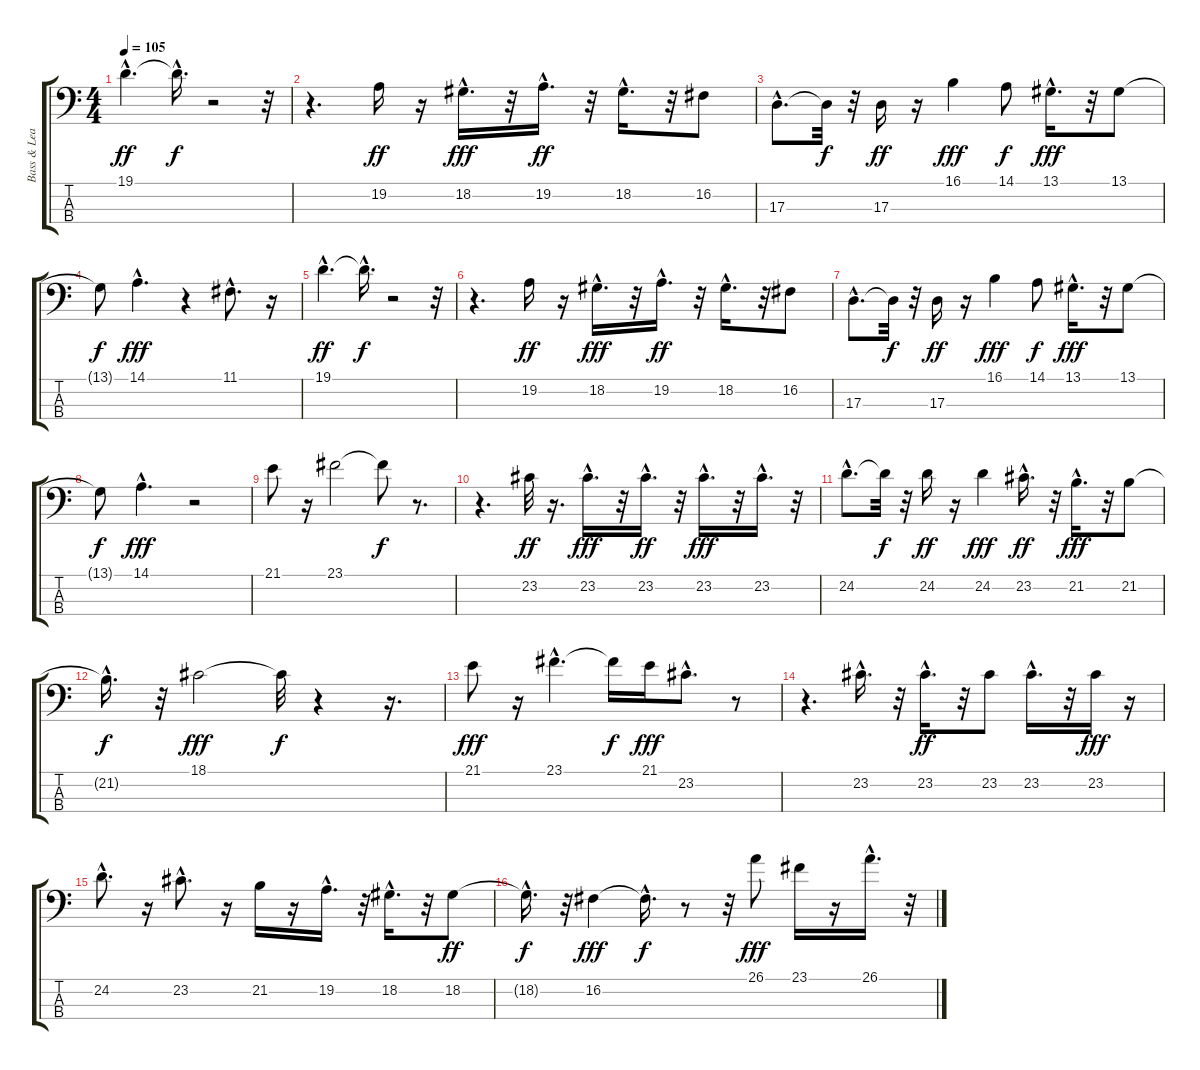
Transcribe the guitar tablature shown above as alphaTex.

\track ("Bass & Lead - Melody" "Bass & Lea") {instrument lead8bassandlead}
\staff {score tabs}
\tuning (G2 D2 A1 E1) {hide}
\ts (4 4)
\tempo 105
\clef f4
\ks c
19.1{hac}.4{d dy ff} 19.1{hac t}.16{d dy f} r.2 r.32 |
r.4{d} 19.2.16{dy ff} r.16 18.2{hac}.16{d dy fff} r.32 19.2{hac}.16{d dy ff} r.32 18.2{hac}.16{d} r.32 16.2.8 |
17.3{hac}.8{d} 17.3{t}.32{dy f} r.32 17.3.16{dy ff} r.16 16.1.4{dy fff} 14.1.8{dy f} 13.1{hac}.16{d dy fff} r.32 13.1.8 |
13.1{t}.8{dy f} 14.1{hac}.4{d dy fff} r.4 11.1{hac}.8{d} r.16 |
19.1{hac}.4{d dy ff} 19.1{hac t}.16{d dy f} r.2 r.32 |
r.4{d} 19.2.16{dy ff} r.16 18.2{hac}.16{d dy fff} r.32 19.2{hac}.16{d dy ff} r.32 18.2{hac}.16{d} r.32 16.2.8 |
17.3{hac}.8{d} 17.3{t}.32{dy f} r.32 17.3.16{dy ff} r.16 16.1.4{dy fff} 14.1.8{dy f} 13.1{hac}.16{d dy fff} r.32 13.1.8 |
13.1{t}.8{dy f} 14.1{hac}.4{d dy fff} r.2 |
21.1.8 r.16 23.1.2 23.1{t}.8{dy f} r.8{d} |
r.4{d} 23.2.32{dy ff} r.16{d} 23.2{hac}.16{d dy fff} r.32 23.2{hac}.16{d dy ff} r.32 23.2{hac}.16{d dy fff} r.32 23.2{hac}.16{d} r.32 |
24.2{hac}.8{d} 24.2{t}.32{dy f} r.32 24.2.16{dy ff} r.16 24.2.4{dy fff} 23.2{hac}.16{d dy ff} r.32 21.2{hac}.16{d dy fff} r.32 21.2.8 |
21.2{hac t}.16{d dy f} r.32 18.1.2{dy fff} 18.1{t}.32{dy f} r.4 r.16{d} |
21.1.8{dy fff} r.16 23.1{hac}.4{d} 23.1{t}.16{dy f} 21.1.16{dy fff} 23.2{hac}.8{d} r.8 |
r.4{d} 23.2{hac}.16{d} r.32 23.2{hac}.16{d dy ff} r.32 23.2.8 23.2{hac}.16{d} r.32 23.2.16{dy fff} r.16 |
24.2{hac}.8{d} r.16 23.2{hac}.8{d} r.16 21.2.16 r.16 19.2{hac}.16{d} r.32 18.2{hac}.16{d} r.32 18.2.8{dy ff} |
18.2{hac t}.16{d dy f} r.32 16.2.4{dy fff} 16.2{hac t}.16{d dy f} r.8 r.32 26.1.8{dy fff} 23.1.16 r.16 26.1{hac}.16{d} r.32
